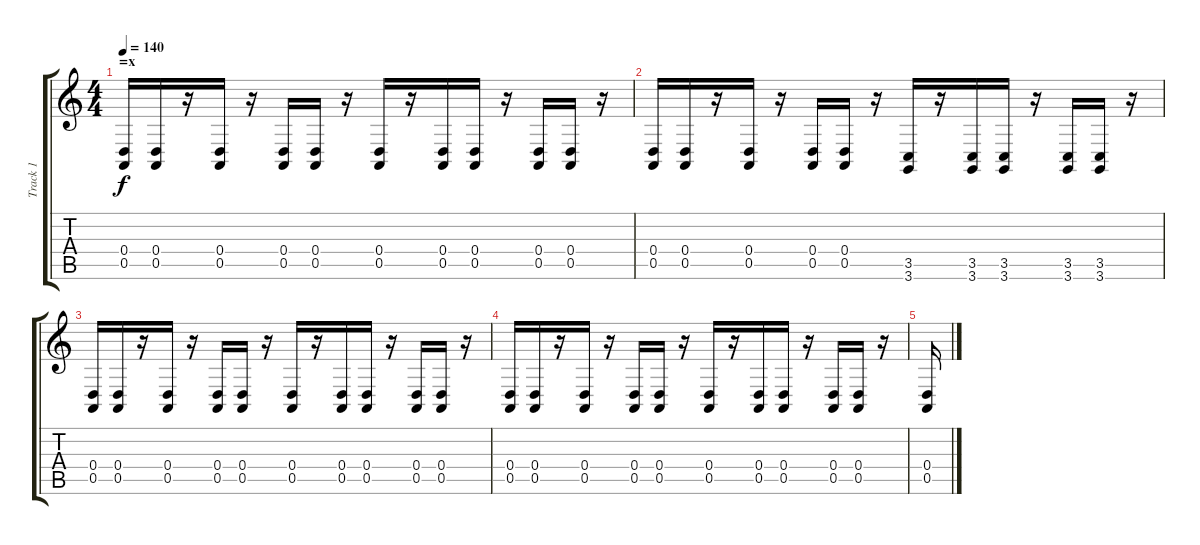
\track ("Track 1" "Track 1") {instrument lead1square}
\staff {score tabs}
\tuning (E4 B3 G3 D3 A2 E2) {hide}
\ts (4 4)
\section ("" "=x")
\tempo 140
\clef g2
\ks c
(0.4 0.5).16{dy f} (0.4 0.5).16 r.16 (0.4 0.5).16 r.16 (0.4 0.5).16 (0.4 0.5).16 r.16 (0.4 0.5).16 r.16 (0.4 0.5).16 (0.4 0.5).16 r.16 (0.4 0.5).16 (0.4 0.5).16 r.16 |
(0.4 0.5).16 (0.4 0.5).16 r.16 (0.4 0.5).16 r.16 (0.4 0.5).16 (0.4 0.5).16 r.16 (3.5 3.6).16 r.16 (3.5 3.6).16 (3.5 3.6).16 r.16 (3.5 3.6).16 (3.5 3.6).16 r.16 |
(0.4 0.5).16 (0.4 0.5).16 r.16 (0.4 0.5).16 r.16 (0.4 0.5).16 (0.4 0.5).16 r.16 (0.4 0.5).16 r.16 (0.4 0.5).16 (0.4 0.5).16 r.16 (0.4 0.5).16 (0.4 0.5).16 r.16 |
(0.4 0.5).16 (0.4 0.5).16 r.16 (0.4 0.5).16 r.16 (0.4 0.5).16 (0.4 0.5).16 r.16 (0.4 0.5).16 r.16 (0.4 0.5).16 (0.4 0.5).16 r.16 (0.4 0.5).16 (0.4 0.5).16 r.16 |
(0.4 0.5).16
